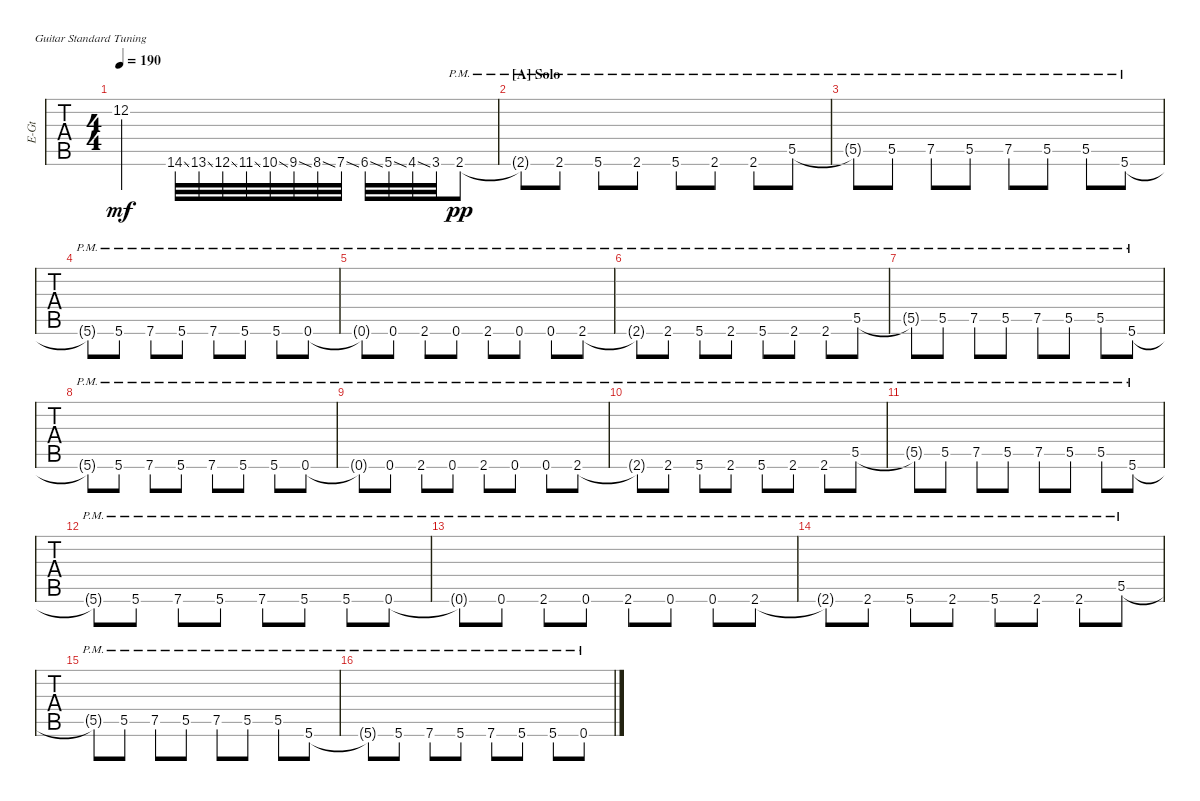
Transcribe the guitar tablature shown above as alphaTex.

\defaultSystemsLayout 4
\bracketExtendMode groupsimilarinstruments
\otherSystemsTrackNameOrientation horizontal
\track ("Matthew" "E-Gt") {instrument distortionguitar}
\staff {tabs}
\tuning (E4 B3 G3 D3 A2 E2)
\ts (4 4)
\tempo 190
\clef g2
\ks c
12.2{t}.2{dy mf} 14.6{ss acc #}.32 13.6{ss}.32 12.6{ss}.32 11.6{ss acc #}.32 10.6{ss}.32 9.6{ss acc #}.32 8.6{ss}.32 7.6{ss}.32 6.6{ss acc #}.32 5.6{ss}.32 4.6{ss acc #}.32 3.6.32 2.6{pm acc #}.8{dy pp} |
\section ("A" "Solo")
2.6{pm t acc #}.8 2.6{pm acc #}.8 5.6{pm}.8 2.6{pm acc #}.8 5.6{pm}.8 2.6{pm acc #}.8 2.6{pm acc #}.8 5.5{pm}.8 |
5.5{pm t}.8 5.5{pm}.8 7.5{pm}.8 5.5{pm}.8 7.5{pm}.8 5.5{pm}.8 5.5{pm}.8 5.6{pm}.8 |
5.6{pm t}.8 5.6{pm}.8 7.6{pm}.8 5.6{pm}.8 7.6{pm}.8 5.6{pm}.8 5.6{pm}.8 0.6{pm}.8 |
0.6{pm t}.8 0.6{pm}.8 2.6{pm acc #}.8 0.6{pm}.8 2.6{pm acc #}.8 0.6{pm}.8 0.6{pm}.8 2.6{pm acc #}.8 |
2.6{pm t acc #}.8 2.6{pm acc #}.8 5.6{pm}.8 2.6{pm acc #}.8 5.6{pm}.8 2.6{pm acc #}.8 2.6{pm acc #}.8 5.5{pm}.8 |
5.5{pm t}.8 5.5{pm}.8 7.5{pm}.8 5.5{pm}.8 7.5{pm}.8 5.5{pm}.8 5.5{pm}.8 5.6{pm}.8 |
5.6{pm t}.8 5.6{pm}.8 7.6{pm}.8 5.6{pm}.8 7.6{pm}.8 5.6{pm}.8 5.6{pm}.8 0.6{pm}.8 |
0.6{pm t}.8 0.6{pm}.8 2.6{pm acc #}.8 0.6{pm}.8 2.6{pm acc #}.8 0.6{pm}.8 0.6{pm}.8 2.6{pm acc #}.8 |
2.6{pm t acc #}.8 2.6{pm acc #}.8 5.6{pm}.8 2.6{pm acc #}.8 5.6{pm}.8 2.6{pm acc #}.8 2.6{pm acc #}.8 5.5{pm}.8 |
5.5{pm t}.8 5.5{pm}.8 7.5{pm}.8 5.5{pm}.8 7.5{pm}.8 5.5{pm}.8 5.5{pm}.8 5.6{pm}.8 |
5.6{pm t}.8 5.6{pm}.8 7.6{pm}.8 5.6{pm}.8 7.6{pm}.8 5.6{pm}.8 5.6{pm}.8 0.6{pm}.8 |
0.6{pm t}.8 0.6{pm}.8 2.6{pm acc #}.8 0.6{pm}.8 2.6{pm acc #}.8 0.6{pm}.8 0.6{pm}.8 2.6{pm acc #}.8 |
2.6{pm t acc #}.8 2.6{pm acc #}.8 5.6{pm}.8 2.6{pm acc #}.8 5.6{pm}.8 2.6{pm acc #}.8 2.6{pm acc #}.8 5.5{pm}.8 |
5.5{pm t}.8 5.5{pm}.8 7.5{pm}.8 5.5{pm}.8 7.5{pm}.8 5.5{pm}.8 5.5{pm}.8 5.6{pm}.8 |
5.6{pm t}.8 5.6{pm}.8 7.6{pm}.8 5.6{pm}.8 7.6{pm}.8 5.6{pm}.8 5.6{pm}.8 0.6{pm}.8
